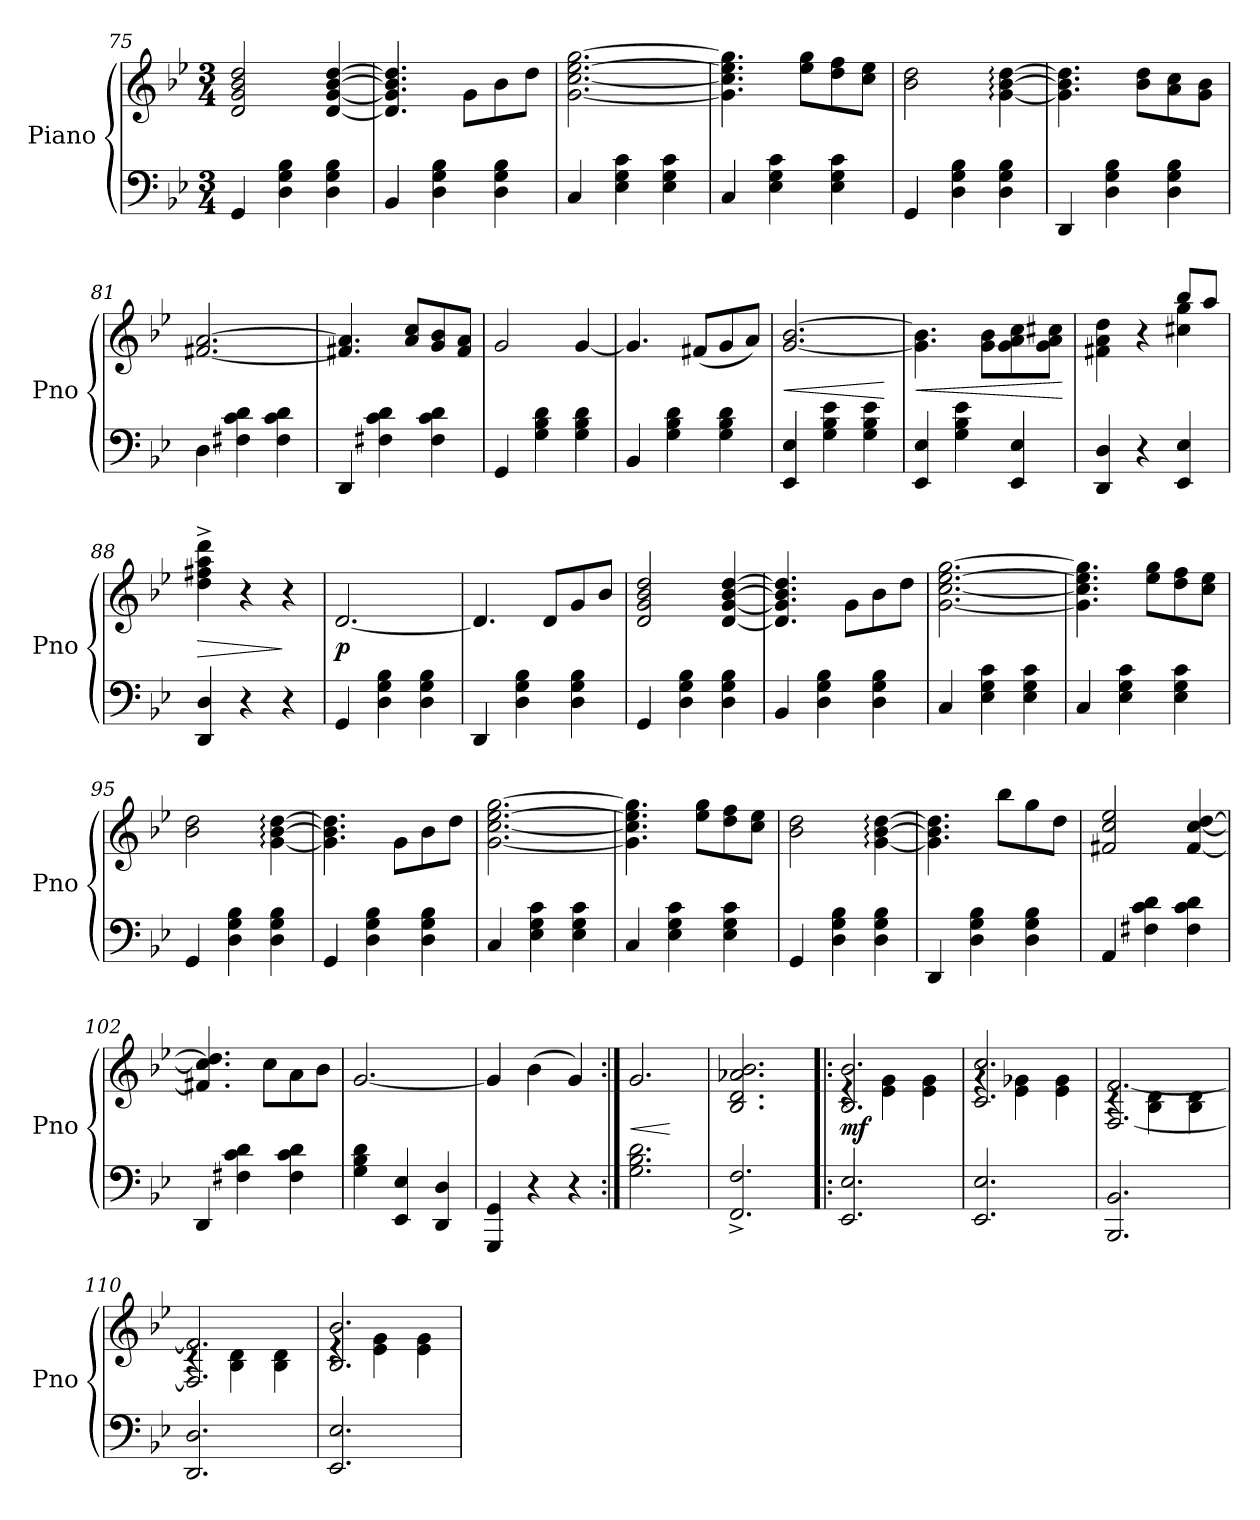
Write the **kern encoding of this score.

**kern	**kern	**dynam
*part1	*part1	*part1
*staff2	*staff1	*staff1/2
*I"Piano	*	*
*I'Pno	*	*
*clefF4	*clefG2	*
*k[b-e-]	*k[b-e-]	*
*M3/4	*M3/4	*
=75	=75	=75
4GG	2d 2g 2b- 2dd	.
4D 4G 4B-	.	.
4D 4G 4B-	[4d [4g [4b- [4dd	.
=76	=76	=76
4BB-	4.d] 4.g] 4.b-] 4.dd]	.
4D 4G 4B-	.	.
.	8gL	.
4D 4G 4B-	8b-	.
.	8ddJ	.
=77	=77	=77
4C	[2.g [2.cc [2.ee- [2.gg	.
4E- 4G 4c	.	.
4E- 4G 4c	.	.
=78	=78	=78
4C	4.g] 4.cc] 4.ee-] 4.gg]	.
4E- 4G 4c	.	.
.	8ee- 8ggL	.
4E- 4G 4c	8dd 8ff	.
.	8cc 8ee-J	.
=79	=79	=79
4GG	2b- 2dd	.
4D 4G 4B-	.	.
4D 4G 4B-	[4g: [4b-: [4dd:	.
=80	=80	=80
4DD	4.g] 4.b-] 4.dd]	.
4D 4G 4B-	.	.
.	8b- 8ddL	.
4D 4G 4B-	8a 8cc	.
.	8g 8b-J	.
=81	=81	=81
4D	[2.f#X [2.a	.
4F#X 4c 4d	.	.
4F# 4c 4d	.	.
=82	=82	=82
4DD	4.f#X] 4.a]	.
4F#X 4c 4d	.	.
.	8a 8ccL	.
4F# 4c 4d	8g 8b-	.
.	8f# 8aJ	.
=83	=83	=83
4GG	2g	.
4G 4B- 4d	.	.
4G 4B- 4d	[4g	.
=84	=84	=84
4BB-	4.g]	.
4G 4B- 4d	.	.
.	(8f#XL	.
4G 4B- 4d	8g	.
.	8aJ)	.
=85	=85	=85
4EE- 4E-	[2.g [2.b-	<
4G 4B- 4e-	.	.
4G 4B- 4e-	.	.
.	.	[
=86	=86	=86
4EE- 4E-	4.g]\ 4.b-]\	<
4G 4B- 4e-	.	.
.	8g\ 8b-\L	.
4EE- 4E-	8g\ 8a\ 8cc\	.
.	8g\ 8a\ 8cc#X\J	.
.	.	[
=87	=87	=87
*	*^	*
4DD 4D	2ryy	4f#X\ 4a\ 4dd\	.
4r	.	4r	.
4EE- 4E-	8bb-L	4cc#X 4gg	.
.	8aaJ	.	.
*	*v	*v	*
=88	=88	=88
4DD 4D	4dd^ 4ff#X^ 4aa^ 4ddd^	>
4r	4r	.
4r	4r	]
=89	=89	=89
4GG	[2.d	p
4D 4G 4B-	.	.
4D 4G 4B-	.	.
=90	=90	=90
4DD	4.d]	.
4D 4G 4B-	.	.
.	8dL	.
4D 4G 4B-	8g	.
.	8b-J	.
=91	=91	=91
4GG	2d 2g 2b- 2dd	.
4D 4G 4B-	.	.
4D 4G 4B-	[4d [4g [4b- [4dd	.
=92	=92	=92
4BB-	4.d] 4.g] 4.b-] 4.dd]	.
4D 4G 4B-	.	.
.	8gL	.
4D 4G 4B-	8b-	.
.	8ddJ	.
=93	=93	=93
4C	[2.g [2.cc [2.ee- [2.gg	.
4E- 4G 4c	.	.
4E- 4G 4c	.	.
=94	=94	=94
4C	4.g] 4.cc] 4.ee-] 4.gg]	.
4E- 4G 4c	.	.
.	8ee- 8ggL	.
4E- 4G 4c	8dd 8ff	.
.	8cc 8ee-J	.
=95	=95	=95
4GG	2b- 2dd	.
4D 4G 4B-	.	.
4D 4G 4B-	[4g: [4b-: [4dd:	.
=96	=96	=96
4GG	4.g] 4.b-] 4.dd]	.
4D 4G 4B-	.	.
.	8gL	.
4D 4G 4B-	8b-	.
.	8ddJ	.
=97	=97	=97
4C	[2.g [2.cc [2.ee- [2.gg	.
4E- 4G 4c	.	.
4E- 4G 4c	.	.
=98	=98	=98
4C	4.g] 4.cc] 4.ee-] 4.gg]	.
4E- 4G 4c	.	.
.	8ee- 8ggL	.
4E- 4G 4c	8dd 8ff	.
.	8cc 8ee-J	.
=99	=99	=99
4GG	2b- 2dd	.
4D 4G 4B-	.	.
4D 4G 4B-	[4g: [4b-: [4dd:	.
=100	=100	=100
4DD	4.g] 4.b-] 4.dd]	.
4D 4G 4B-	.	.
.	8bb-L	.
4D 4G 4B-	8gg	.
.	8ddJ	.
=101	=101	=101
4AA	2f#X/ 2cc/ 2ee-/	.
4F#X 4c 4d	.	.
4F# 4c 4d	[4f# [4cc [4dd	.
=102	=102	=102
4DD	4.f#X] 4.cc] 4.dd]	.
4F#X 4c 4d	.	.
.	8ccL	.
4F# 4c 4d	8a	.
.	8b-J	.
=103	=103	=103
4G 4B- 4d	[2.g	.
4EE- 4E-	.	.
4DD 4D	.	.
=104	=104	=104
4GGG 4GG	4g]	.
4r	(4b-	.
4r	4g)	.
=105:|!	=105:|!	=105:|!
2.G 2.B- 2.d	2.g	<
.	.	[
=106	=106	=106
2.FF^ 2.F^	2.B- 2.d 2.a-X 2.b-	.
=107!|:	=107!|:	=107!|:
*	*^	*
2.EE- 2.E-	4re	2.B-/ 2.b-/	mf
.	4e-\ 4g\	.	.
.	4e-\ 4g\	.	.
=108	=108	=108	=108
2.EE- 2.E-	2.c 2.cc	4rg	.
.	.	4e- 4g-X	.
.	.	4e- 4g-	.
=109	=109	=109	=109
2.BBB- 2.BB-	4rc	[2.F/ [2.f/	.
.	4B-\ 4d\	.	.
.	4B-\ 4d\	.	.
=110	=110	=110	=110
2.DD 2.D	2.F] 2.f]	4rc	.
.	.	4B- 4d	.
.	.	4B- 4d	.
=111	=111	=111	=111
2.EE- 2.E-	2.B- 2.b-	4re	.
.	.	4e- 4g	.
.	.	4e- 4g	.
*	*v	*v	*
=	=	=
*-	*-	*-
